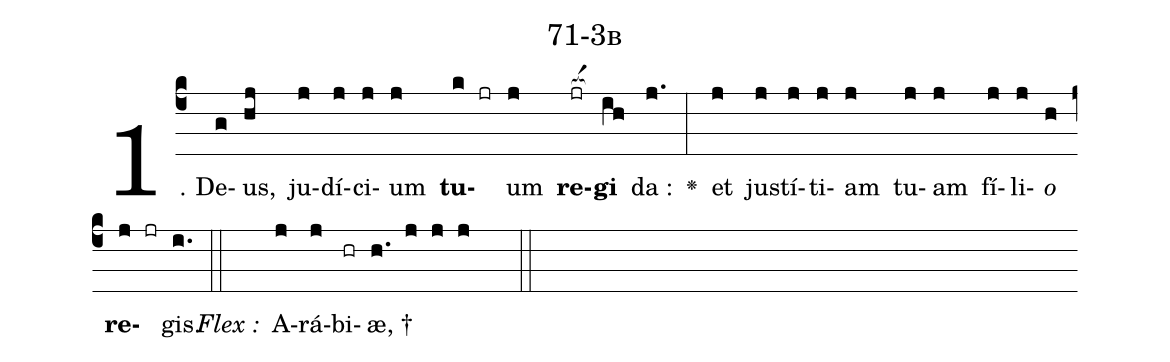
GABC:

name: 71-3b;
%%
(c4)1. D{e}(g)us,(hj) ju(j)dí(j)ci(j)um(j) <b>tu</b>(k jr)um(j) <b>re</b>(jr[ocba:1{])<b>gi</b>(ih[ocba:1}]) da :(j.) <v>\greheightstar</v>(:) et(j) ju(j)stí(j)ti(j)am(j) tu(j)am(j) fí(j)li(j)<i>o</i>(h) <b>re</b>(j jr)gis.(i.) (::)
<i>Flex :</i>()  A(j)rá(j)bi(hr)æ, †(h. j j j  ::)

%E(j) u(j) o(j) u(h) a(j) e.(i.) (::)
